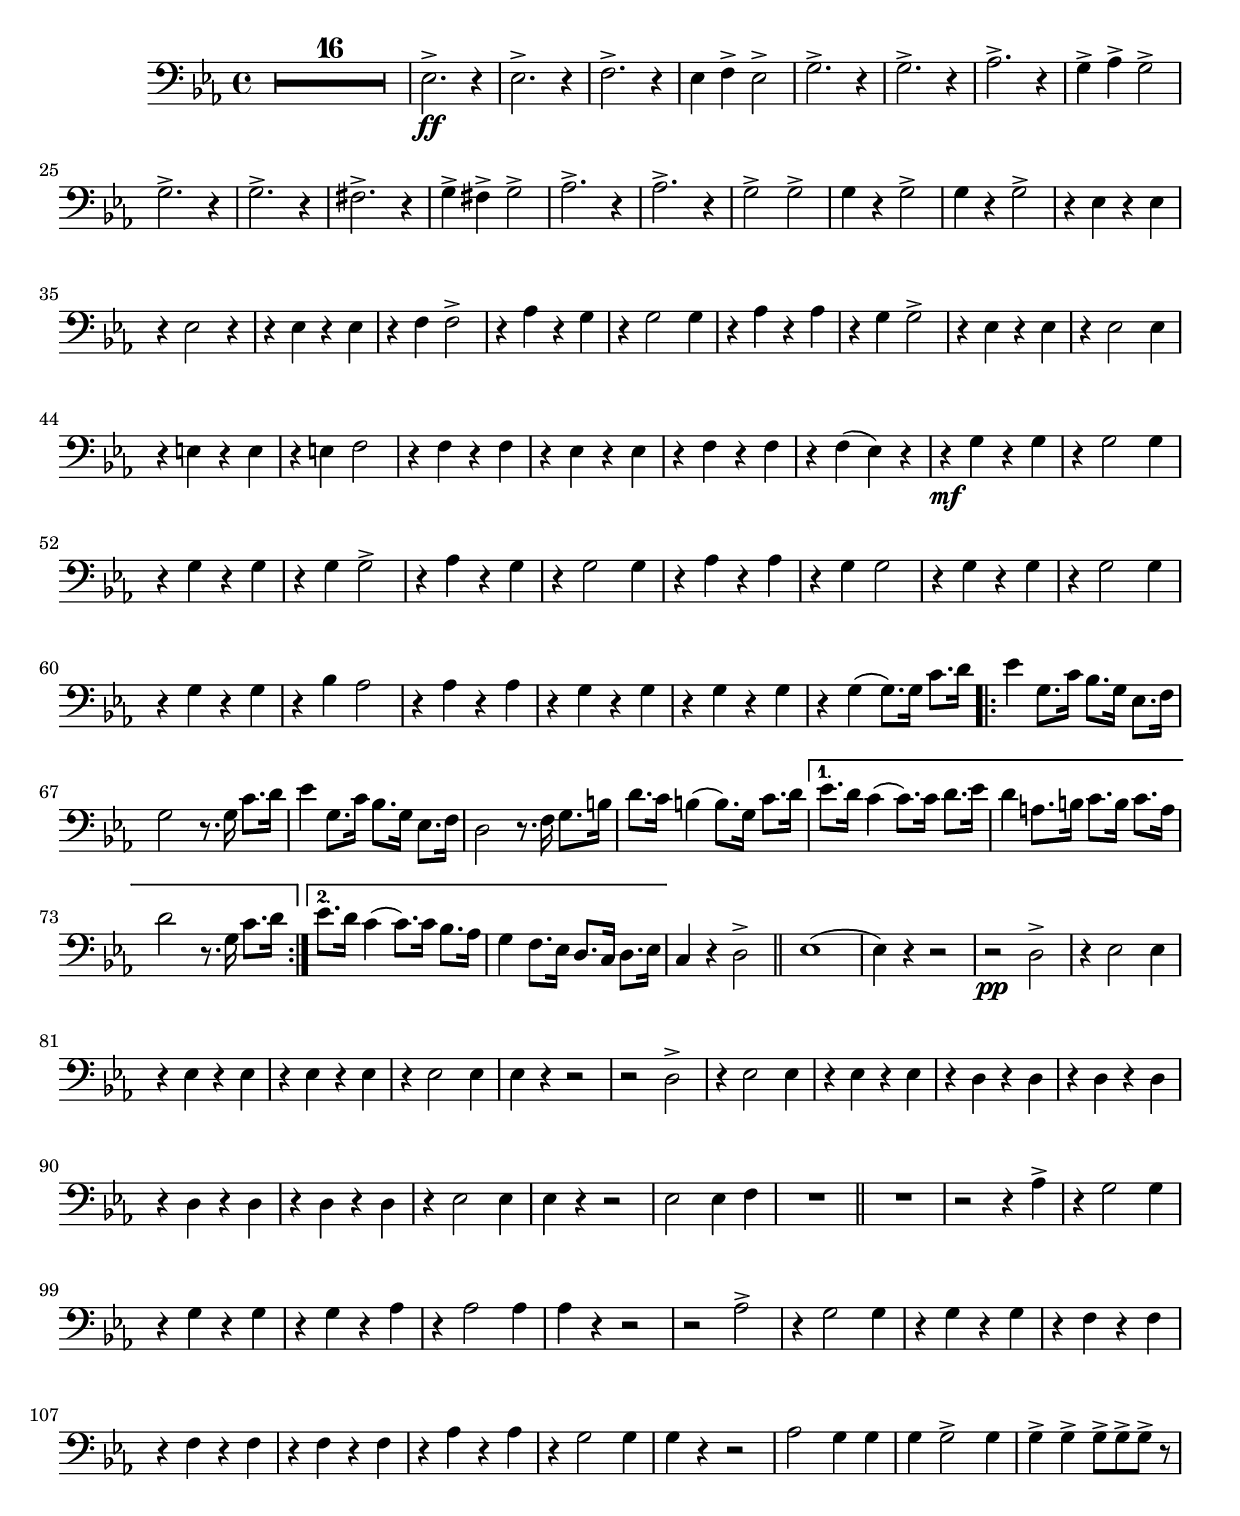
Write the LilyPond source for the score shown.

\relative c' { 
  \clef "bass"
  \time 4/4
  \key ees \major
  
  \relative c {
    \compressFullBarRests R1*16
    ees2.->\ff r4 | ees2.-> r4 | f2.-> r4 | ees4 f-> ees2-> |
    \repeat unfold 2 {g2.-> r4 } | aes2.-> r4 | g4-> aes-> g2-> |
    \repeat unfold 2 {g2.-> r4} | fis2.-> r4 | %\break
    g4-> fis-> g2-> | \repeat unfold 2 {aes2.-> r4} | g2-> g2-> |
    \repeat unfold 2 {g4 r g2->} | r4 ees r ees | r ees2 r4 | r ees r ees |
    r f f2-> | r4 aes r g | %\break
    r4 g2 g4 | r aes r aes | r g g2-> | r4 ees r ees | r ees2 ees4 |
    r e r e | r e f2 | r4 f r f | r ees r ees | r f r f | r f (ees) r | %\break
    r\mf g r g | r g2 g4 | r g r g | r g g2-> | r4 aes r g | r g2 g4 |
    r aes r aes | r g g2 | r4 g r g | r g2 g4 | r g r g | r bes aes2 | %\break
    r4 aes r aes | r g r g | r g r g | r g4 (g8.) g16 c8. d16
    \repeat volta 2 {
      ees4 g,8. c16 bes8. g16 ees8. f16 | g2 r8. g16 c8. d16 | ees4 g,8. c16 bes8. g16 ees8. f16 |
      d2 r8. f16 g8. b16 | %\break
      d8. c16 b4 (b8.) g16 c8. d16
    }
    \alternative {
      { ees8. d16 c4 (c8.) c16 d8. ees16 | d4 a8. b16 c8. b16 c8. a16 | d2 r8. g,16 c8. d16 }
      { ees8. d16 c4 (c8.) c16 bes8. aes16 | g4 f8. ees16 d8. c16 d8. ees16 | %\break
      }
    }
    c4 r d2-> \bar "||" ees1 (ees4) r r2 | r2\pp d-> | r4 ees2 ees4 | r ees r ees | r ees r ees |
    r ees2 ees4 | ees r r2 | r2 d2-> | r4 ees2 ees4 | r ees r ees | %\break
    \repeat unfold 4 { r4 d r d } | r ees2 ees4 | ees r r2 | ees2 ees4 f |
    \compressFullBarRests R1 \bar "||" \compressFullBarRests R1 
    r2 r4 aes-> | r g2 g4 | r g r g | %\break
    r g r aes | r aes2 aes4 | aes r r2 | r aes-> | r4 g2 g4 | r g r g | r f r f | r f r f | r f r f |%\break
    r aes r aes | r g2 g4 | g r r2 | aes2 g4 g | g g2-> g4 | g-> g-> g8-> g-> g-> r8 |
  }
}
